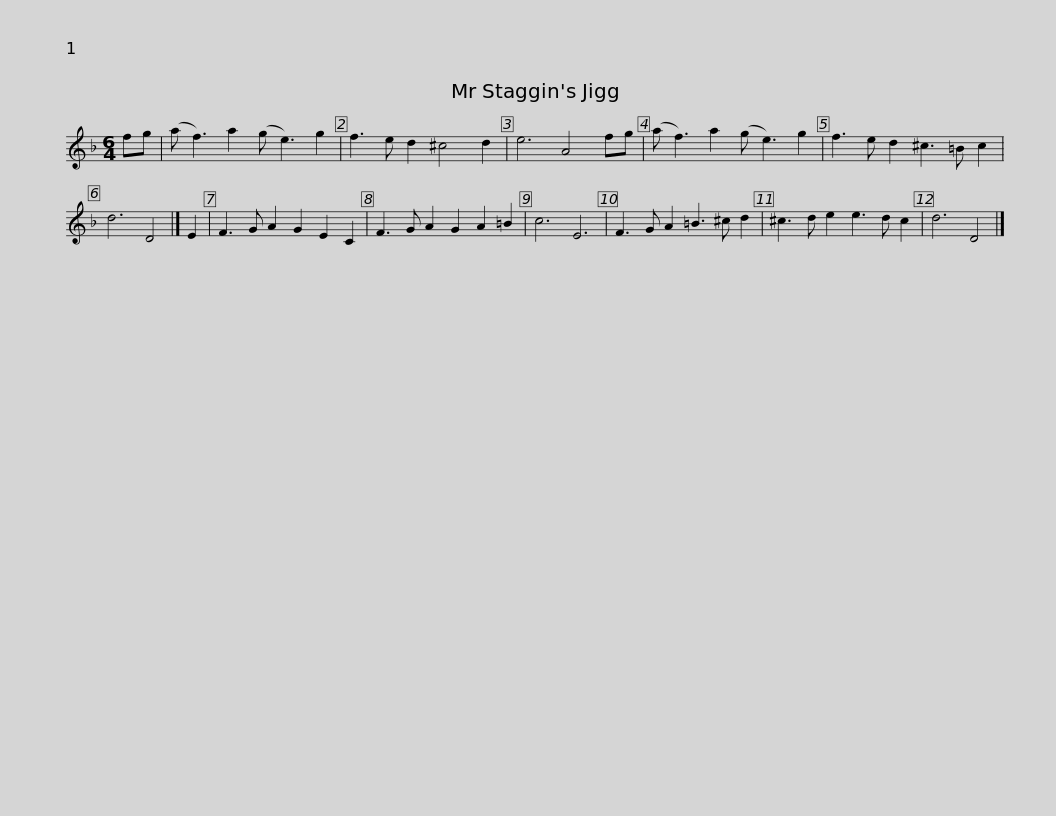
X:1
L:1/8
M:6/4
I:linebreak $
K:Dmin
V:1 treble
V:1
 fg | (a f3) a2 (g e3) g2 | f3 e d2 ^c4 d2 | e6 A4 fg | (a f3) a2 (g e3) g2 | %5
 f3 e d2 ^c3 =B c2 | d6 D4 |]$ E2 | F3 G A2 G2 E2 C2 | F3 G A2 G2 A2 =B2 | %10
 c6 E6 | F3 G A2 =B3 ^c d2 | ^c3 d e2 e3 d c2 | d6 D4 |] %14
